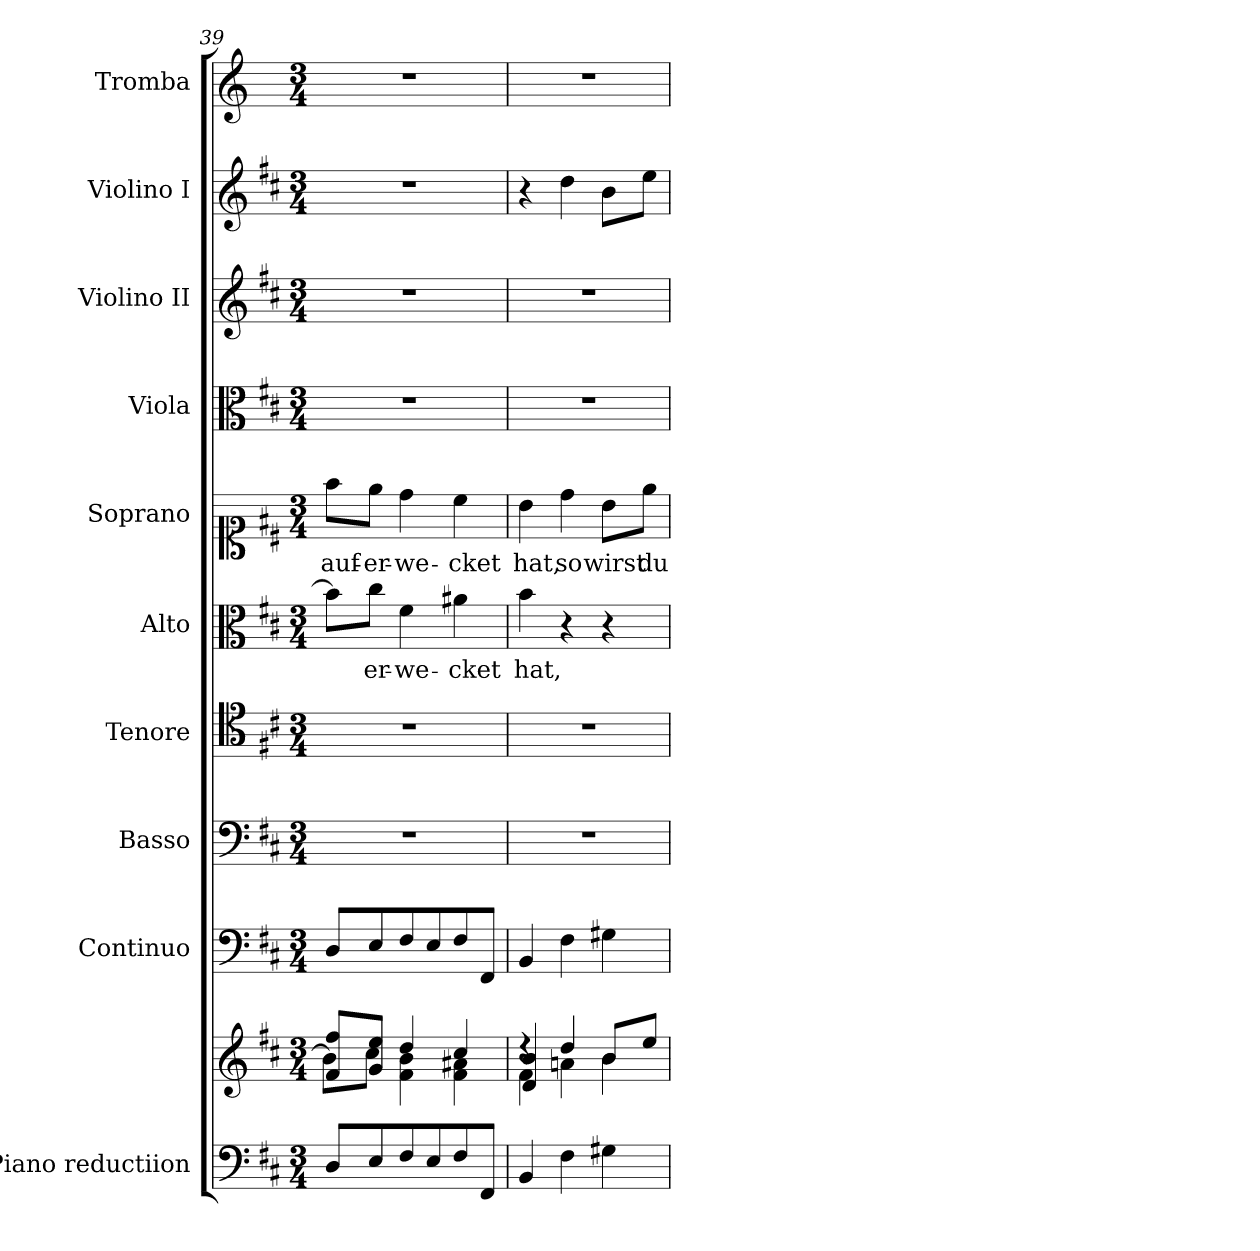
**kern	**kern	**kern	**kern	**kern	**kern	**text	**kern	**text	**kern	**kern	**kern	**kern
*part10	*part10	*part9	*part8	*part7	*part6	*part6	*part5	*part5	*part4	*part3	*part2	*part1
*staff11	*staff10	*staff9	*staff8	*staff7	*staff6	*staff6	*staff5	*staff5	*staff4	*staff3	*staff2	*staff1
*I"Piano reductiion	*	*I"Continuo	*I"Basso	*I"Tenore	*I"Alto	*	*I"Soprano	*	*I"Viola	*I"Violino II	*I"Violino I	*I"Tromba
*I'Pno	*	*	*	*	*	*	*	*	*I'Vla	*I'Vln	*I'Vln	*
*clefF4	*clefG2	*clefF4	*clefF4	*clefC4	*clefC3	*	*clefC1	*	*clefC3	*clefG2	*clefG2	*clefG2
*	*	*	*	*	*	*	*	*	*	*	*	*ITrd-1c-2
*k[f#c#]	*k[f#c#]	*k[f#c#]	*k[f#c#]	*k[f#c#]	*k[f#c#]	*	*k[f#c#]	*	*k[f#c#]	*k[f#c#]	*k[f#c#]	*k[f#c#]
*M3/4	*M3/4	*M3/4	*M3/4	*M3/4	*M3/4	*	*M3/4	*	*M3/4	*M3/4	*M3/4	*M3/4
=39	=39	=39	=39	=39	=39	=39	=39	=39	=39	=39	=39	=39
*	*^	*	*	*	*	*	*	*	*	*	*	*
!	!	!	!	!	!	!	!	!	!LO:LY:b	!	!	!	!
8D/L	8f#/ 8ff#/L	8b\L]	8D/L	2.r	2.r	8b\L]	.	8ff#\L	auf-	2.r	2.r	2.r	2.r
!	!	!	!	!	!	!	!LO:LY:b	!	!LO:LY:b	!	!	!	!
8E/	8g/ 8ee/J	8cc#\J	8E/	.	.	8cc#\J	-er-	8ee\J	-er-	.	.	.	.
!	!	!	!	!	!	!	!LO:LY:b	!	!LO:LY:b	!	!	!	!
8F#/	4dd/	4f#\ 4b\	8F#/	.	.	4f#\	-we-	4dd\	-we-	.	.	.	.
8E/	.	.	8E/	.	.	.	.	.	.	.	.	.	.
!	!	!	!	!	!	!	!LO:LY:b	!	!LO:LY:b	!	!	!	!
8F#/	4cc#/	4f#\ 4a#X\	8F#/	.	.	4a#X\	-cket	4cc#\	-cket	.	.	.	.
8FF#/J	.	.	8FF#/J	.	.	.	.	.	.	.	.	.	.
=40	=40	=40	=40	=40	=40	=40	=40	=40	=40	=40	=40	=40	=40
*	*	*^	*	*	*	*	*	*	*	*	*	*	*
!	!	!	!	!	!	!	!	!LO:LY:b	!	!LO:LY:b	!	!	!	!
4BB/	4rdd	4f#\	4d/ 4b/	4BB/	2.r	2.r	4b\	hat,	4b\	hat,	2.r	2.r	4r	2.r
!	!	!	!	!	!	!	!	!	!	!LO:LY:b	!	!	!	!
4F#\	4dd/	4an\	4ryy	4F#\	.	.	4r	.	4dd\	so	.	.	4dd\	.
!	!	!	!	!	!	!	!	!	!	!LO:LY:b	!	!	!	!
4G#X\	8b/L	4b\	4ryy	4G#X\	.	.	4r	.	8b\L	wirst	.	.	8b\L	.
!	!	!	!	!	!	!	!	!	!	!LO:LY:b	!	!	!	!
.	8ee/J	.	.	.	.	.	.	.	8ee\J	du	.	.	8ee\J	.
*	*v	*v	*v	*	*	*	*	*	*	*	*	*	*	*
=	=	=	=	=	=	=	=	=	=	=	=	=
*-	*-	*-	*-	*-	*-	*-	*-	*-	*-	*-	*-	*-
